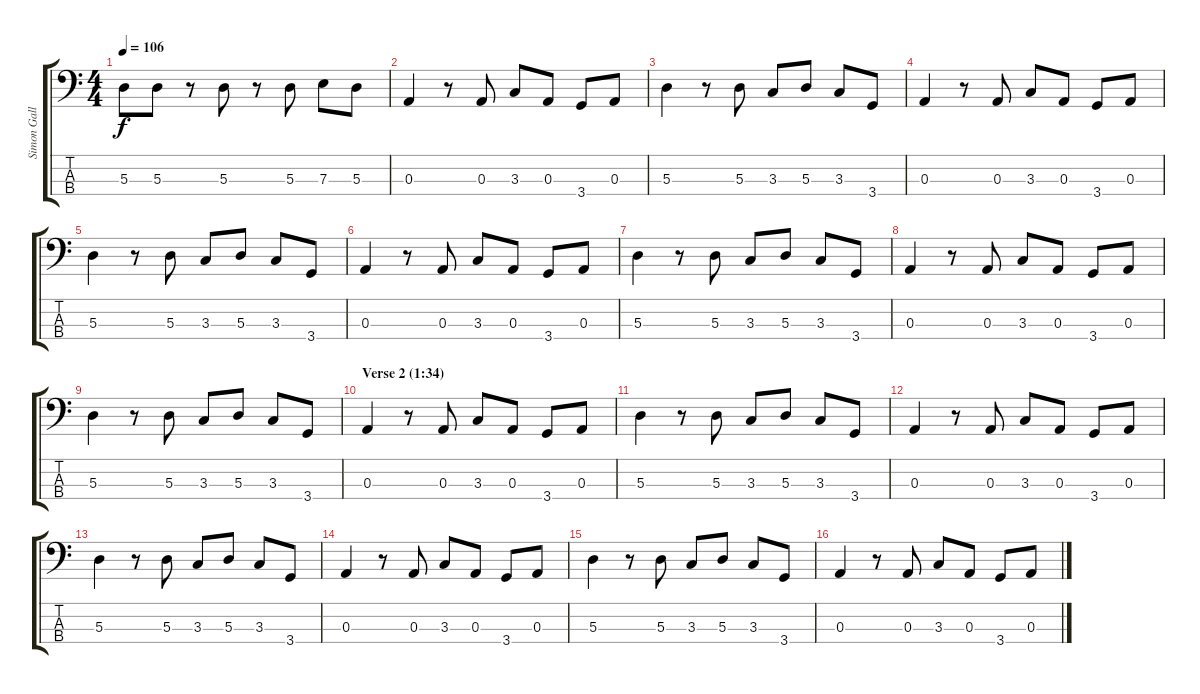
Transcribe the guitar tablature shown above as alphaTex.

\track ("Simon Gallup (bass)" "Simon Gall") {instrument electricbasspick}
\staff {score tabs}
\tuning (G2 D2 A1 E1) {hide}
\ts (4 4)
\tempo 106
\clef f4
\ks c
5.3.8{dy f} 5.3.8 r.8 5.3.8 r.8 5.3.8 7.3.8 5.3.8 |
0.3.4 r.8 0.3.8 3.3.8 0.3.8 3.4.8 0.3.8 |
5.3.4 r.8 5.3.8 3.3.8 5.3.8 3.3.8 3.4.8 |
0.3.4 r.8 0.3.8 3.3.8 0.3.8 3.4.8 0.3.8 |
5.3.4 r.8 5.3.8 3.3.8 5.3.8 3.3.8 3.4.8 |
0.3.4 r.8 0.3.8 3.3.8 0.3.8 3.4.8 0.3.8 |
5.3.4 r.8 5.3.8 3.3.8 5.3.8 3.3.8 3.4.8 |
0.3.4 r.8 0.3.8 3.3.8 0.3.8 3.4.8 0.3.8 |
5.3.4 r.8 5.3.8 3.3.8 5.3.8 3.3.8 3.4.8 |
\section ("" "Verse 2 (1:34)")
0.3.4 r.8 0.3.8 3.3.8 0.3.8 3.4.8 0.3.8 |
5.3.4 r.8 5.3.8 3.3.8 5.3.8 3.3.8 3.4.8 |
0.3.4 r.8 0.3.8 3.3.8 0.3.8 3.4.8 0.3.8 |
5.3.4 r.8 5.3.8 3.3.8 5.3.8 3.3.8 3.4.8 |
0.3.4 r.8 0.3.8 3.3.8 0.3.8 3.4.8 0.3.8 |
5.3.4 r.8 5.3.8 3.3.8 5.3.8 3.3.8 3.4.8 |
0.3.4 r.8 0.3.8 3.3.8 0.3.8 3.4.8 0.3.8
